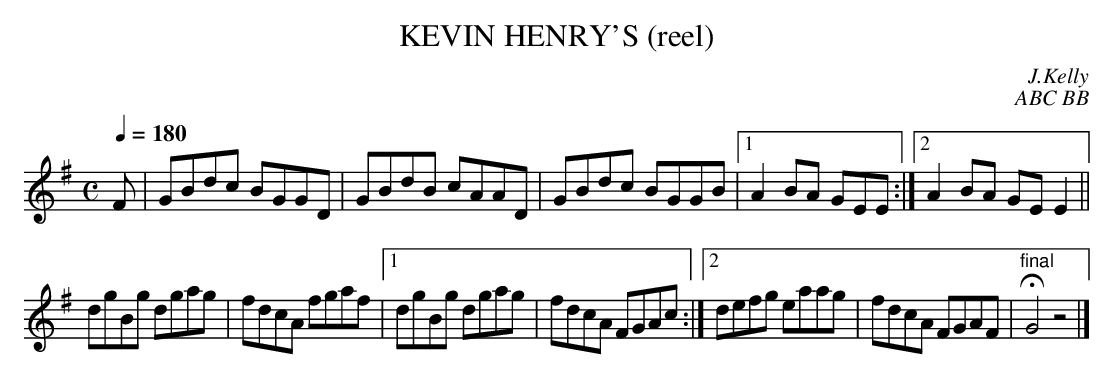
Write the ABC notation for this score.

X:1
T:KEVIN HENRY'S (reel)
C:J.Kelly
C:ABC BB
M:C
L:1/8
Q:1/4=180
K:G
F|GBdc BGGD|GBdB cAAD|GBdc BGGB|1 A2BA GEE:|2 A2BA GEE2||
dgBg dgag|fdcA fgaf|1 dgBg dgag|fdcA FGAc :|2 defg eaag|\
fdcA FGAF|"final"HG4z4|]
